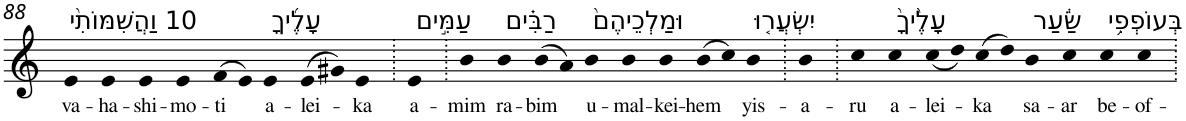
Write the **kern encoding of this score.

**kern	**text
*part1	*part1
*staff1	*staff1
*I"Piano	*
*I'Pno	*
!!LO:PB:g=z
*clefG2	*
*k[]	*
=88	=88
!LO:TX:a:t=10 וַהֲשִׁמּוֹתִ֨י	!
!	!LO:LY:b
4e	va-
!	!LO:LY:b
4e	-ha-
!	!LO:LY:b
4e	-shi-
!	!LO:LY:b
4e	-mo-
!	!LO:LY:b
(>8f	-ti
8e)	.
!LO:TX:a:t=עָלֶ֜יךָ	!
!	!LO:LY:b
4e	a-
!	!LO:LY:b
(>8e	-lei-
8g#X)	.
!	!LO:LY:b
4e	-ka
=89.	=89.
!LO:TX:a:t=עַמִּ֣ים	!
!	!LO:LY:b
4e	a-
=90.	=90.
!	!LO:LY:b
4b	-mim
!LO:TX:a:t=רַבִּ֗ים	!
!	!LO:LY:b
4b	ra-
!	!LO:LY:b
(>8b	-bim
8a)	.
!LO:TX:a:t=וּמַלְכֵיהֶם֙	!
!	!LO:LY:b
4b	u-
!	!LO:LY:b
4b	-mal-
!	!LO:LY:b
4b	-kei-
!	!LO:LY:b
(>8b	-hem
8cc)	.
!LO:TX:a:t=יִשְׂעֲר֤וּ	!
!	!LO:LY:b
4b	yis-
=91.	=91.
!	!LO:LY:b
4b	-a-
=92.	=92.
!	!LO:LY:b
4cc	-ru
!LO:TX:a:t=עָלֶ֙יךָ֙	!
!	!LO:LY:b
4cc	a-
!	!LO:LY:b
(<8cc	-lei-
8dd)	.
!	!LO:LY:b
(>8cc	-ka
8dd)	.
!LO:TX:a:t=שַׂ֔עַר	!
!	!LO:LY:b
4b	sa-
!	!LO:LY:b
4cc	-ar
!LO:TX:a:t=בְּעוֹפְפִ֥י	!
!	!LO:LY:b
4cc	be-
!	!LO:LY:b
4cc	-of-
=.	=.
*-	*-
